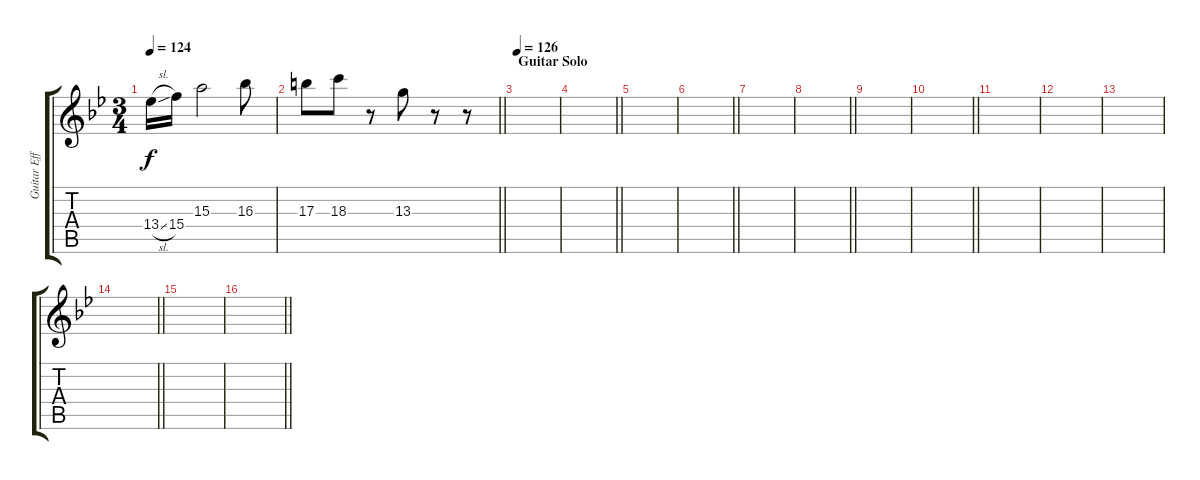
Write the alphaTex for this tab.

\track ("Guitar Effects" "Guitar Eff") {instrument electricguitarclean}
\staff {score tabs}
\tuning (D4 A3 Gb3 D3 A2 D2) {hide}
\ts (3 4)
\tempo 124
\clef g2
\ks bb
13.4{sl}.16{dy f} 15.4.16 15.3.2 16.3.8 |
\barLineRight lightlight
17.3.8 18.3.8 r.8 13.3.8 r.8 r.8 |
\section ("" "Guitar Solo")
\tempo 126
|
\barLineRight lightlight
|
|
\barLineRight lightlight
|
|
\barLineRight lightlight
|
|
\barLineRight lightlight
|
|
|
|
\barLineRight lightlight
|
|
\barLineRight lightlight
